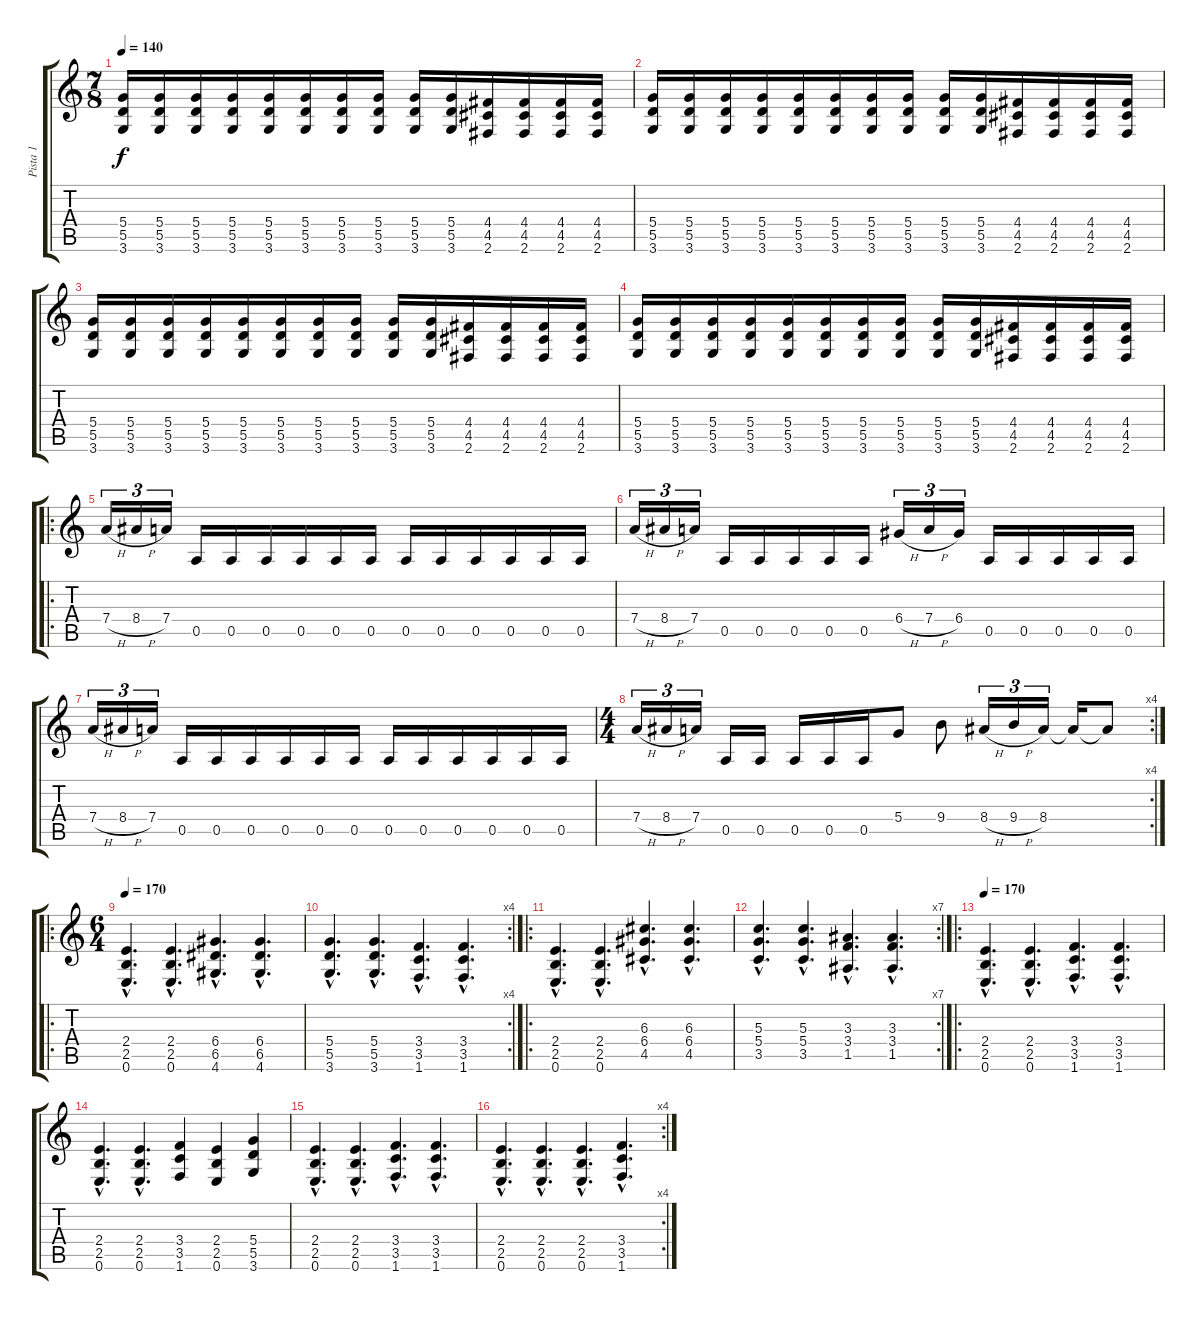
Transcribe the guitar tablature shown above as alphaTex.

\track ("Pista 1" "Pista 1") {instrument distortionguitar}
\staff {score tabs}
\tuning (E4 B3 G3 D3 A2 E2) {hide}
\ts (7 8)
\tempo 140
\clef g2
\ks c
(5.4 5.5 3.6).16{dy f} (5.4 5.5 3.6).16 (5.4 5.5 3.6).16 (5.4 5.5 3.6).16 (5.4 5.5 3.6).16 (5.4 5.5 3.6).16 (5.4 5.5 3.6).16 (5.4 5.5 3.6).16 (5.4 5.5 3.6).16 (5.4 5.5 3.6).16 (4.4 4.5 2.6).16 (4.4 4.5 2.6).16 (4.4 4.5 2.6).16 (4.4 4.5 2.6).16 |
(5.4 5.5 3.6).16 (5.4 5.5 3.6).16 (5.4 5.5 3.6).16 (5.4 5.5 3.6).16 (5.4 5.5 3.6).16 (5.4 5.5 3.6).16 (5.4 5.5 3.6).16 (5.4 5.5 3.6).16 (5.4 5.5 3.6).16 (5.4 5.5 3.6).16 (4.4 4.5 2.6).16 (4.4 4.5 2.6).16 (4.4 4.5 2.6).16 (4.4 4.5 2.6).16 |
(5.4 5.5 3.6).16 (5.4 5.5 3.6).16 (5.4 5.5 3.6).16 (5.4 5.5 3.6).16 (5.4 5.5 3.6).16 (5.4 5.5 3.6).16 (5.4 5.5 3.6).16 (5.4 5.5 3.6).16 (5.4 5.5 3.6).16 (5.4 5.5 3.6).16 (4.4 4.5 2.6).16 (4.4 4.5 2.6).16 (4.4 4.5 2.6).16 (4.4 4.5 2.6).16 |
(5.4 5.5 3.6).16 (5.4 5.5 3.6).16 (5.4 5.5 3.6).16 (5.4 5.5 3.6).16 (5.4 5.5 3.6).16 (5.4 5.5 3.6).16 (5.4 5.5 3.6).16 (5.4 5.5 3.6).16 (5.4 5.5 3.6).16 (5.4 5.5 3.6).16 (4.4 4.5 2.6).16 (4.4 4.5 2.6).16 (4.4 4.5 2.6).16 (4.4 4.5 2.6).16 |
\ro
7.4{h}.16{tu (3 2)} 8.4{h}.16{tu (3 2)} 7.4.16{tu (3 2)} 0.5.16 0.5.16 0.5.16 0.5.16 0.5.16 0.5.16 0.5.16 0.5.16 0.5.16 0.5.16 0.5.16 0.5.16 |
7.4{h}.16{tu (3 2)} 8.4{h}.16{tu (3 2)} 7.4.16{tu (3 2)} 0.5.16 0.5.16 0.5.16 0.5.16 0.5.16 6.4{h}.16{tu (3 2)} 7.4{h}.16{tu (3 2)} 6.4.16{tu (3 2)} 0.5.16 0.5.16 0.5.16 0.5.16 0.5.16 |
7.4{h}.16{tu (3 2)} 8.4{h}.16{tu (3 2)} 7.4.16{tu (3 2)} 0.5.16 0.5.16 0.5.16 0.5.16 0.5.16 0.5.16 0.5.16 0.5.16 0.5.16 0.5.16 0.5.16 0.5.16 |
\rc 4
\ts (4 4)
7.4{h}.16{tu (3 2)} 8.4{h}.16{tu (3 2)} 7.4.16{tu (3 2)} 0.5.16 0.5.16 0.5.16 0.5.16 0.5.16 5.4.8 9.4.8 8.4{h}.16{tu (3 2)} 9.4{h}.16{tu (3 2)} 8.4.16{tu (3 2)} 8.4{t}.16 8.4{t}.8 |
\ro
\ts (6 4)
\tempo 170
(2.4{hac} 2.5{hac} 0.6{hac}).4{d} (2.4{hac} 2.5{hac} 0.6{hac}).4{d} (6.4{hac} 6.5{hac} 4.6{hac}).4{d} (6.4{hac} 6.5{hac} 4.6{hac}).4{d} |
\rc 4
(5.4{hac} 5.5{hac} 3.6{hac}).4{d} (5.4{hac} 5.5{hac} 3.6{hac}).4{d} (3.4{hac} 3.5{hac} 1.6{hac}).4{d} (3.4{hac} 3.5{hac} 1.6{hac}).4{d} |
\ro
(2.4{hac} 2.5{hac} 0.6{hac}).4{d} (2.4{hac} 2.5{hac} 0.6{hac}).4{d} (6.3{hac} 6.4{hac} 4.5{hac}).4{d} (6.3{hac} 6.4{hac} 4.5{hac}).4{d} |
\rc 7
(5.3{hac} 5.4{hac} 3.5{hac}).4{d} (5.3{hac} 5.4{hac} 3.5{hac}).4{d} (3.3{hac} 3.4{hac} 1.5{hac}).4{d} (3.3{hac} 3.4{hac} 1.5{hac}).4{d} |
\ro
\tempo 170
(2.4{hac} 2.5{hac} 0.6{hac}).4{d} (2.4{hac} 2.5{hac} 0.6{hac}).4{d} (3.4{hac} 3.5{hac} 1.6{hac}).4{d} (3.4{hac} 3.5{hac} 1.6{hac}).4{d} |
(2.4{hac} 2.5{hac} 0.6{hac}).4{d} (2.4{hac} 2.5{hac} 0.6{hac}).4{d} (3.4 3.5 1.6).4 (2.4 2.5 0.6).4 (5.4 5.5 3.6).4 |
(2.4{hac} 2.5{hac} 0.6{hac}).4{d} (2.4{hac} 2.5{hac} 0.6{hac}).4{d} (3.4{hac} 3.5{hac} 1.6{hac}).4{d} (3.4{hac} 3.5{hac} 1.6{hac}).4{d} |
\rc 4
(2.4{hac} 2.5{hac} 0.6{hac}).4{d} (2.4{hac} 2.5{hac} 0.6{hac}).4{d} (2.4{hac} 2.5{hac} 0.6{hac}).4{d} (3.4{hac} 3.5{hac} 1.6{hac}).4{d}
